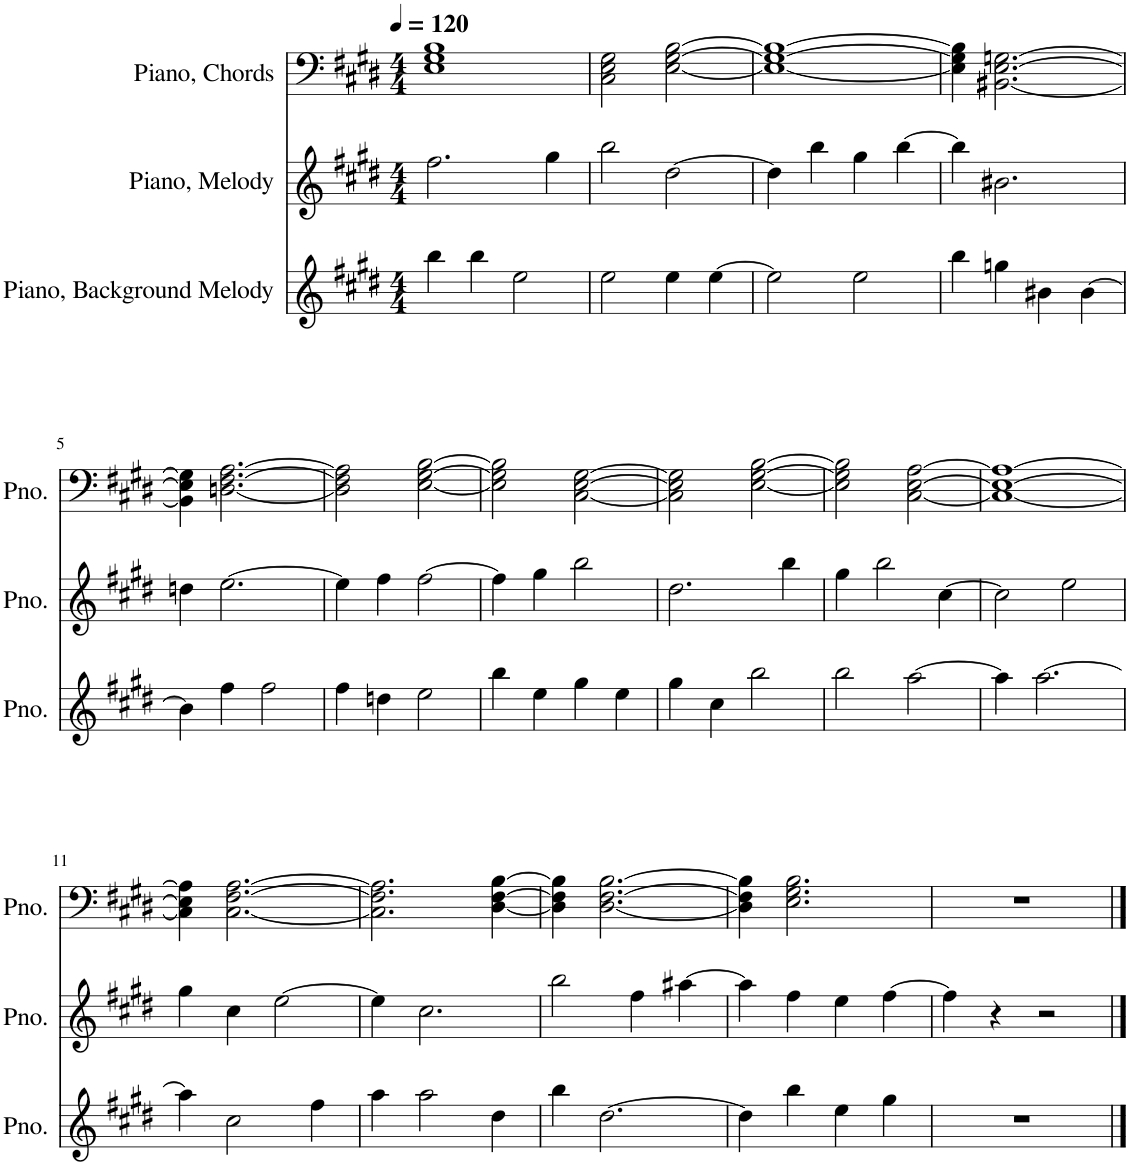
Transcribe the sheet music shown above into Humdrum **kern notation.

**kern	**kern	**kern
*part3	*part2	*part1
*staff3	*staff2	*staff1
*I"Piano, Background Melody	*I"Piano, Melody	*I"Piano, Chords
*I'Pno.	*I'Pno.	*I'Pno.
*clefG2	*clefG2	*clefF4
*k[f#c#g#d#]	*k[f#c#g#d#]	*k[f#c#g#d#]
*M4/4	*M4/4	*M4/4
*MM120	*MM120	*MM120
=1	=1	=1
4bb\	2.ff#\	1E 1G# 1B
4bb\	.	.
2ee\	.	.
.	4gg#\	.
=2	=2	=2
2ee\	2bb\	2C#\ 2E\ 2G#\
4ee\	[2dd#\	[2E\ [2G#\ [2B\
[4ee\	.	.
=3	=3	=3
2ee\]	4dd#\]	1E_ 1G#_ 1B_
.	4bb\	.
2ee\	4gg#\	.
.	[4bb\	.
=4	=4	=4
4bb\	4bb\]	4E\] 4G#\] 4B\]
4ggn\	2.b#X\	[2.BB#X\ [2.E\ [2.Gn\
4b#X\	.	.
[4b#\	.	.
!!LO:LB:g=z
=5	=5	=5
4b#\]	4ddn\	4BB#\] 4E\] 4G\]
4ff#\	[2.ee\	[2.Dn\ [2.F#\ [2.A\
2ff#\	.	.
=6	=6	=6
4ff#\	4ee\]	2D\] 2F#\] 2A\]
4ddn\	4ff#\	.
2ee\	[2ff#\	[2E\ [2G#\ [2B\
=7	=7	=7
4bb\	4ff#\]	2E\] 2G#\] 2B\]
4ee\	4gg#\	.
4gg#\	2bb\	[2C#\ [2E\ [2G#\
4ee\	.	.
=8	=8	=8
4gg#\	2.dd#\	2C#\] 2E\] 2G#\]
4cc#\	.	.
2bb\	.	[2E\ [2G#\ [2B\
.	4bb\	.
=9	=9	=9
2bb\	4gg#\	2E\] 2G#\] 2B\]
.	2bb\	.
[2aa\	.	[2C#\ [2E\ [2A\
.	[4cc#\	.
=10	=10	=10
4aa\]	2cc#\]	1C#_ 1E_ 1A_
[2.aa\	.	.
.	2ee\	.
!!LO:LB:g=z
=11	=11	=11
4aa\]	4gg#\	4C#\] 4E\] 4A\]
2cc#\	4cc#\	[2.C#\ [2.F#\ [2.A\
.	[2ee\	.
4ff#\	.	.
=12	=12	=12
4aa\	4ee\]	2.C#\] 2.F#\] 2.A\]
2aa\	2.cc#\	.
4dd#\	.	[4D#\ [4F#\ [4B\
=13	=13	=13
4bb\	2bb\	4D#\] 4F#\] 4B\]
[2.dd#\	.	[2.D#\ [2.F#\ [2.B\
.	4ff#\	.
.	[4aa#X\	.
=14	=14	=14
4dd#\]	4aa#\]	4D#\] 4F#\] 4B\]
4bb\	4ff#\	2.E\ 2.G#\ 2.B\
4ee\	4ee\	.
4gg#\	[4ff#\	.
=15	=15	=15
1r	4ff#\]	1r
.	4r	.
.	2r	.
==	==	==
*-	*-	*-
